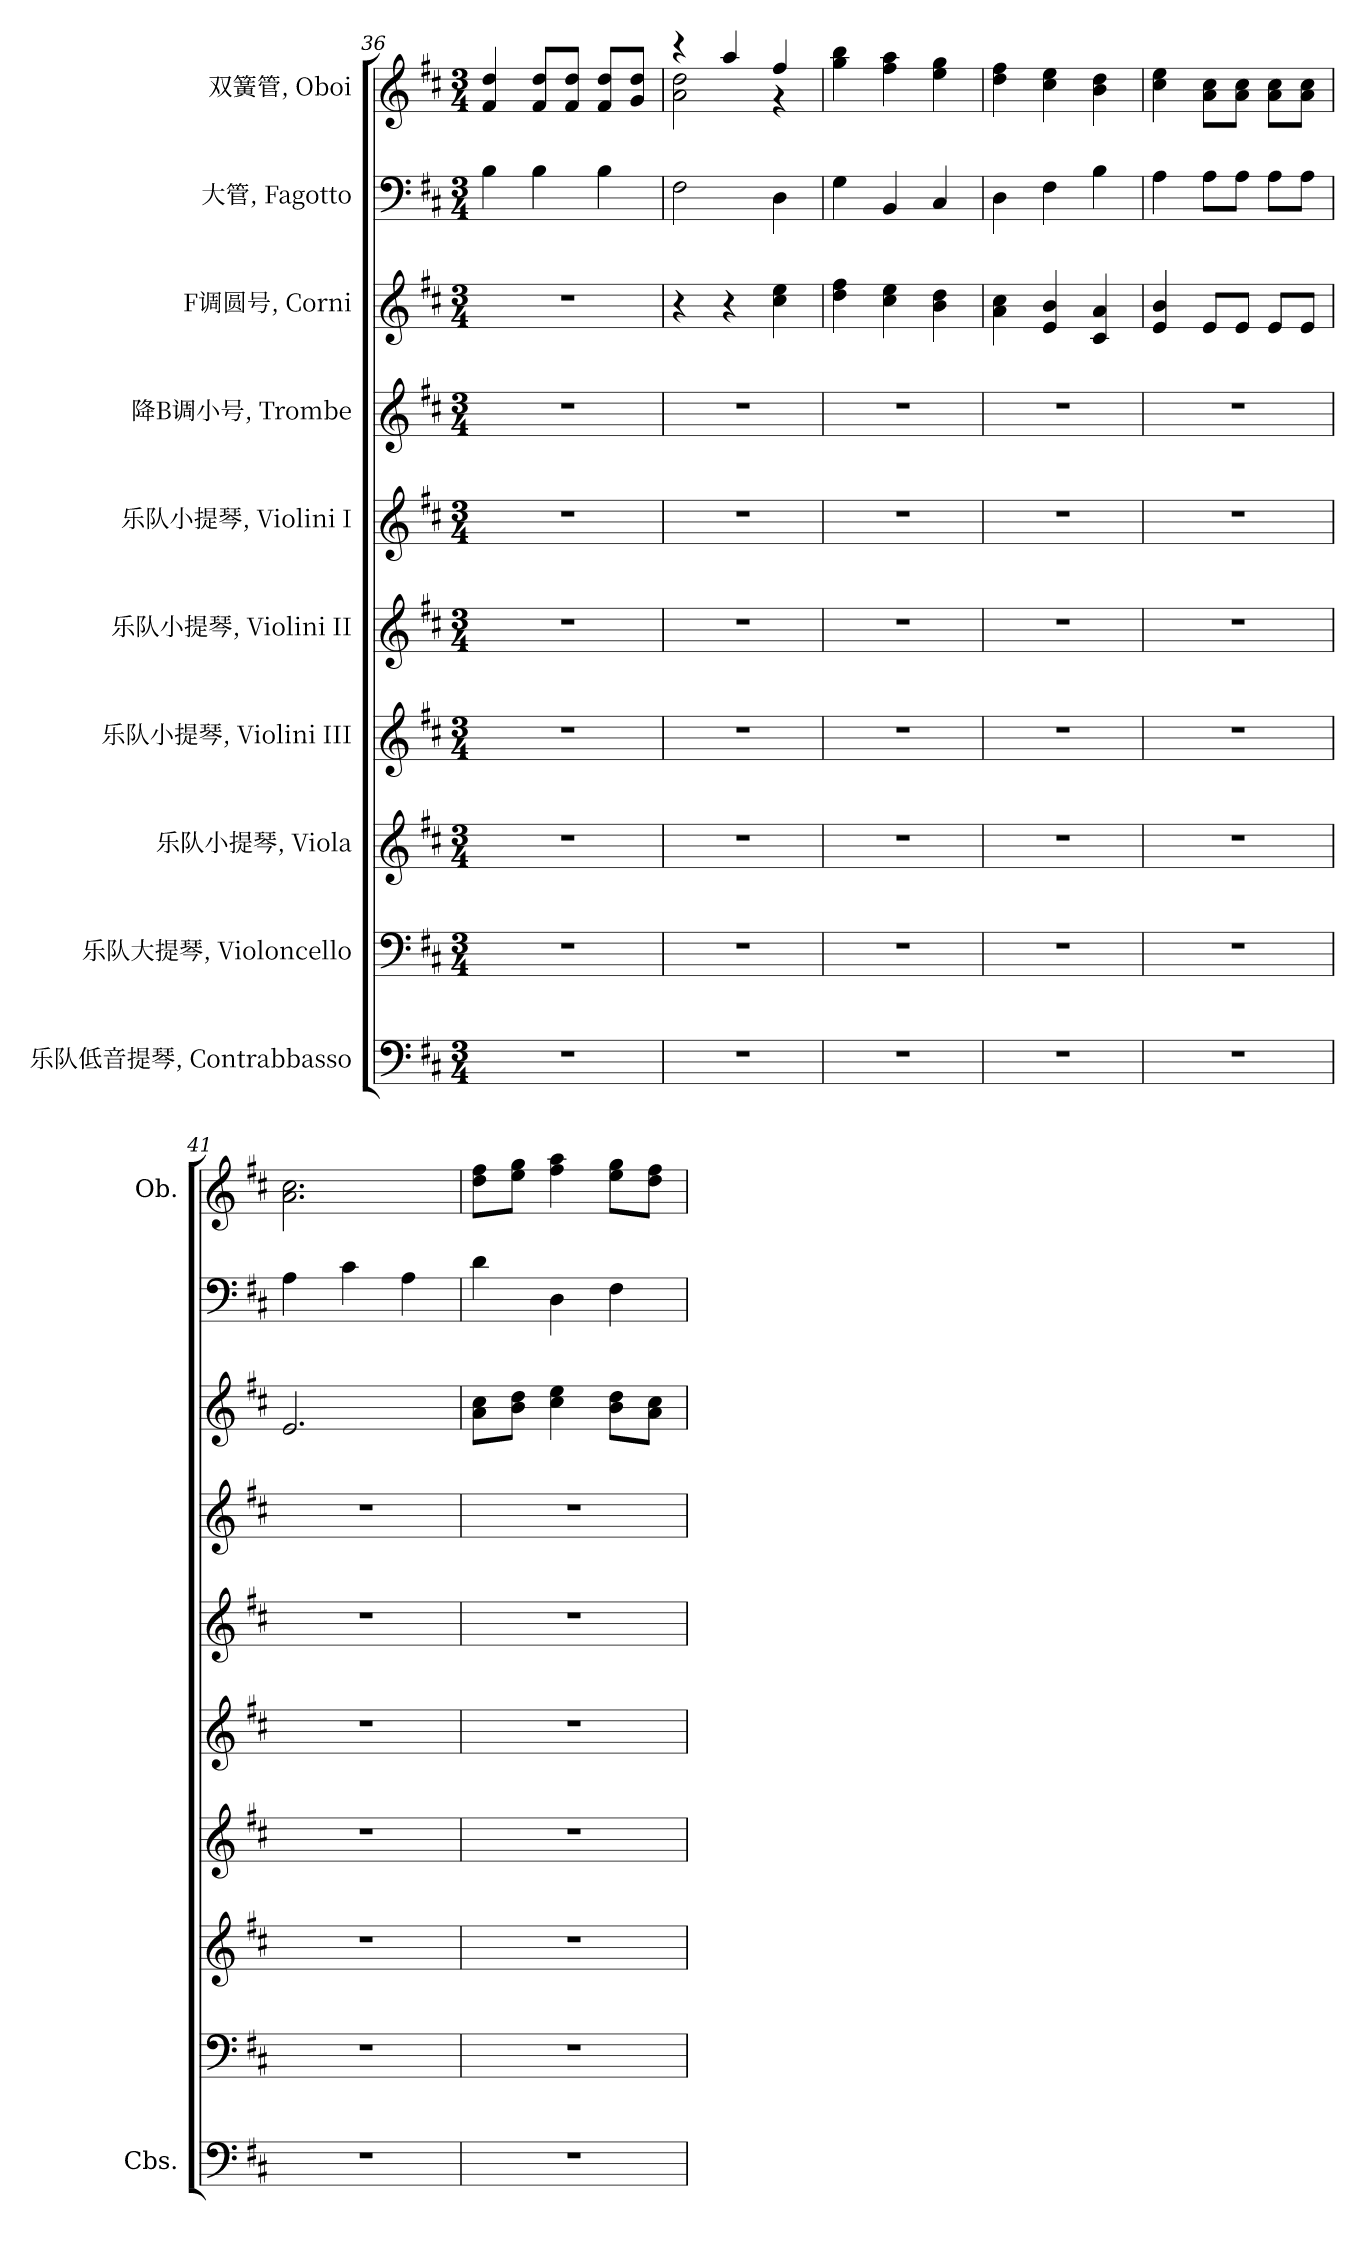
**kern	**kern	**kern	**kern	**kern	**kern	**kern	**kern	**kern	**kern
*part10	*part9	*part8	*part7	*part6	*part5	*part4	*part3	*part2	*part1
*staff10	*staff9	*staff8	*staff7	*staff6	*staff5	*staff4	*staff3	*staff2	*staff1
*I"乐队低音提琴, Contrabbasso	*I"乐队大提琴, Violoncello	*I"乐队小提琴, Viola	*I"乐队小提琴, Violini III	*I"乐队小提琴, Violini II	*I"乐队小提琴, Violini I	*I"降B调小号, Trombe	*I"F调圆号, Corni	*I"大管, Fagotto	*I"双簧管, Oboi
*I'Cbs.	*	*	*	*	*	*	*	*	*I'Ob.
*clefF4	*clefF4	*clefG2	*clefG2	*clefG2	*clefG2	*clefG2	*clefG2	*clefF4	*clefG2
*ITrd7c12	*	*	*	*	*	*ITrd1c2	*ITrd4c7	*	*
*k[f#c#]	*k[f#c#]	*k[f#c#]	*k[f#c#]	*k[f#c#]	*k[f#c#]	*k[]	*k[f#]	*k[f#c#]	*k[f#c#]
*M3/4	*M3/4	*M3/4	*M3/4	*M3/4	*M3/4	*M3/4	*M3/4	*M3/4	*M3/4
=36	=36	=36	=36	=36	=36	=36	=36	=36	=36
2.r	2.r	2.r	2.r	2.r	2.r	2.r	2.r	4B\	4f#/ 4dd/
.	.	.	.	.	.	.	.	4B\	8f#/ 8dd/L
.	.	.	.	.	.	.	.	.	8f#/ 8dd/J
.	.	.	.	.	.	.	.	4B\	8f#/ 8dd/L
.	.	.	.	.	.	.	.	.	8g/ 8dd/J
=37	=37	=37	=37	=37	=37	=37	=37	=37	=37
*	*	*	*	*	*	*	*	*	*^
2.r	2.r	2.r	2.r	2.r	2.r	2.r	4r	2F#\	4r	2a\ 2dd\
.	.	.	.	.	.	.	4r	.	4aa/	.
.	.	.	.	.	.	.	4f#\ 4a\	4D\	4ff#/	4r
*	*	*	*	*	*	*	*	*	*v	*v
=38	=38	=38	=38	=38	=38	=38	=38	=38	=38
2.r	2.r	2.r	2.r	2.r	2.r	2.r	4g\ 4b\	4G\	4gg\ 4bb\
.	.	.	.	.	.	.	4f#\ 4a\	4BB/	4ff#\ 4aa\
.	.	.	.	.	.	.	4e\ 4g\	4C#/	4ee\ 4gg\
=39	=39	=39	=39	=39	=39	=39	=39	=39	=39
2.r	2.r	2.r	2.r	2.r	2.r	2.r	4d\ 4f#\	4D\	4dd\ 4ff#\
.	.	.	.	.	.	.	4A/ 4e/	4F#\	4cc#\ 4ee\
.	.	.	.	.	.	.	4F#/ 4d/	4B\	4b\ 4dd\
!!LO:PB:g=z
=40	=40	=40	=40	=40	=40	=40	=40	=40	=40
2.r	2.r	2.r	2.r	2.r	2.r	2.r	4A/ 4e/	4A\	4cc#\ 4ee\
.	.	.	.	.	.	.	8A/L	8A\L	8a\ 8cc#\L
.	.	.	.	.	.	.	8A/J	8A\J	8a\ 8cc#\J
.	.	.	.	.	.	.	8A/L	8A\L	8a\ 8cc#\L
.	.	.	.	.	.	.	8A/J	8A\J	8a\ 8cc#\J
=41	=41	=41	=41	=41	=41	=41	=41	=41	=41
2.r	2.r	2.r	2.r	2.r	2.r	2.r	2.A/	4A\	2.a\ 2.cc#\
.	.	.	.	.	.	.	.	4c#\	.
.	.	.	.	.	.	.	.	4A\	.
=42	=42	=42	=42	=42	=42	=42	=42	=42	=42
2.r	2.r	2.r	2.r	2.r	2.r	2.r	8d\ 8f#\L	4d\	8dd\ 8ff#\L
.	.	.	.	.	.	.	8e\ 8g\J	.	8ee\ 8gg\J
.	.	.	.	.	.	.	4f#\ 4a\	4D\	4ff#\ 4aa\
.	.	.	.	.	.	.	8e\ 8g\L	4F#\	8ee\ 8gg\L
.	.	.	.	.	.	.	8d\ 8f#\J	.	8dd\ 8ff#\J
=	=	=	=	=	=	=	=	=	=
*-	*-	*-	*-	*-	*-	*-	*-	*-	*-
